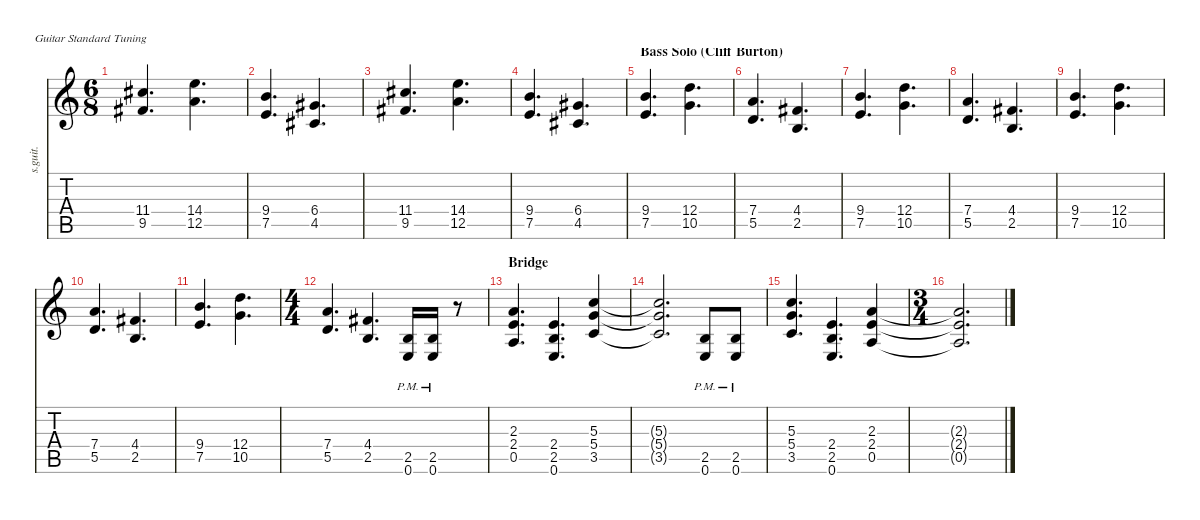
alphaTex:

\defaultSystemsLayout 4
\hideDynamics
\bracketExtendMode nobrackets
\track ("Kirk Hammett - Lead Guitar" "s.guit.") {instrument distortionguitar}
\staff {score tabs}
\tuning (E4 B3 G3 D3 A2 E2)
\ts (6 8)
\tempo (78 hide)
\clef g2
\ks c
(11.4{acc #} 9.5{acc #}).4{d lyrics (0 "") lyrics (1 "") lyrics (2 "") lyrics (3 "") lyrics (4 "") dy f} (14.4 12.5).4{d lyrics (0 "") lyrics (1 "") lyrics (2 "") lyrics (3 "") lyrics (4 "")} |
(9.4 7.5).4{d lyrics (0 "") lyrics (1 "") lyrics (2 "") lyrics (3 "") lyrics (4 "")} (6.4{acc #} 4.5{acc #}).4{d lyrics (0 "") lyrics (1 "") lyrics (2 "") lyrics (3 "") lyrics (4 "")} |
(11.4{acc #} 9.5{acc #}).4{d lyrics (0 "") lyrics (1 "") lyrics (2 "") lyrics (3 "") lyrics (4 "")} (14.4 12.5).4{d lyrics (0 "") lyrics (1 "") lyrics (2 "") lyrics (3 "") lyrics (4 "")} |
(9.4 7.5).4{d lyrics (0 "") lyrics (1 "") lyrics (2 "") lyrics (3 "") lyrics (4 "")} (6.4{acc #} 4.5{acc #}).4{d lyrics (0 "") lyrics (1 "") lyrics (2 "") lyrics (3 "") lyrics (4 "")} |
\section ("" "Bass Solo (Cliff Burton)")
(9.4 7.5).4{d lyrics (0 "") lyrics (1 "") lyrics (2 "") lyrics (3 "") lyrics (4 "")} (12.4 10.5).4{d lyrics (0 "") lyrics (1 "") lyrics (2 "") lyrics (3 "") lyrics (4 "")} |
(7.4 5.5).4{d lyrics (0 "") lyrics (1 "") lyrics (2 "") lyrics (3 "") lyrics (4 "")} (4.4{acc #} 2.5).4{d lyrics (0 "") lyrics (1 "") lyrics (2 "") lyrics (3 "") lyrics (4 "")} |
(9.4 7.5).4{d lyrics (0 "") lyrics (1 "") lyrics (2 "") lyrics (3 "") lyrics (4 "")} (12.4 10.5).4{d lyrics (0 "") lyrics (1 "") lyrics (2 "") lyrics (3 "") lyrics (4 "")} |
(7.4 5.5).4{d lyrics (0 "") lyrics (1 "") lyrics (2 "") lyrics (3 "") lyrics (4 "")} (4.4{acc #} 2.5).4{d lyrics (0 "") lyrics (1 "") lyrics (2 "") lyrics (3 "") lyrics (4 "")} |
(9.4 7.5).4{d lyrics (0 "") lyrics (1 "") lyrics (2 "") lyrics (3 "") lyrics (4 "")} (12.4 10.5).4{d lyrics (0 "") lyrics (1 "") lyrics (2 "") lyrics (3 "") lyrics (4 "")} |
(7.4 5.5).4{d lyrics (0 "") lyrics (1 "") lyrics (2 "") lyrics (3 "") lyrics (4 "")} (4.4{acc #} 2.5).4{d lyrics (0 "") lyrics (1 "") lyrics (2 "") lyrics (3 "") lyrics (4 "")} |
(9.4 7.5).4{d lyrics (0 "") lyrics (1 "") lyrics (2 "") lyrics (3 "") lyrics (4 "")} (12.4 10.5).4{d lyrics (0 "") lyrics (1 "") lyrics (2 "") lyrics (3 "") lyrics (4 "")} |
\ts (4 4)
\beaming (8 2 2 2 2)
(7.4 5.5).4{d lyrics (0 "") lyrics (1 "") lyrics (2 "") lyrics (3 "") lyrics (4 "")} (4.4{acc #} 2.5).4{d lyrics (0 "") lyrics (1 "") lyrics (2 "") lyrics (3 "") lyrics (4 "")} (2.5{pm} 0.6{pm}).16{lyrics (0 "") lyrics (1 "") lyrics (2 "") lyrics (3 "") lyrics (4 "")} (2.5{pm} 0.6{pm}).16{lyrics (0 "") lyrics (1 "") lyrics (2 "") lyrics (3 "") lyrics (4 "")} r.8 |
\section ("" "Bridge")
\tempo (130 hide)
(2.3 2.4 0.5).4{d lyrics (0 "") lyrics (1 "") lyrics (2 "") lyrics (3 "") lyrics (4 "")} (2.4 2.5 0.6).4{d lyrics (0 "") lyrics (1 "") lyrics (2 "") lyrics (3 "") lyrics (4 "")} (5.3 5.4 3.5).4{lyrics (0 "") lyrics (1 "") lyrics (2 "") lyrics (3 "") lyrics (4 "")} |
(5.3{t} 5.4{t} 3.5{t}).2{d lyrics (0 "") lyrics (1 "") lyrics (2 "") lyrics (3 "") lyrics (4 "")} (2.5{pm} 0.6{pm}).8{lyrics (0 "") lyrics (1 "") lyrics (2 "") lyrics (3 "") lyrics (4 "")} (2.5{pm} 0.6{pm}).8{lyrics (0 "") lyrics (1 "") lyrics (2 "") lyrics (3 "") lyrics (4 "")} |
(5.3 5.4 3.5).4{d lyrics (0 "") lyrics (1 "") lyrics (2 "") lyrics (3 "") lyrics (4 "")} (2.4 2.5 0.6).4{d lyrics (0 "") lyrics (1 "") lyrics (2 "") lyrics (3 "") lyrics (4 "")} (2.3 2.4 0.5).4{lyrics (0 "") lyrics (1 "") lyrics (2 "") lyrics (3 "") lyrics (4 "")} |
\ts (3 4)
\beaming (8 2 2 2 2)
(2.3{t} 2.4{t} 0.5{t}).2{d lyrics (0 "") lyrics (1 "") lyrics (2 "") lyrics (3 "") lyrics (4 "")}
